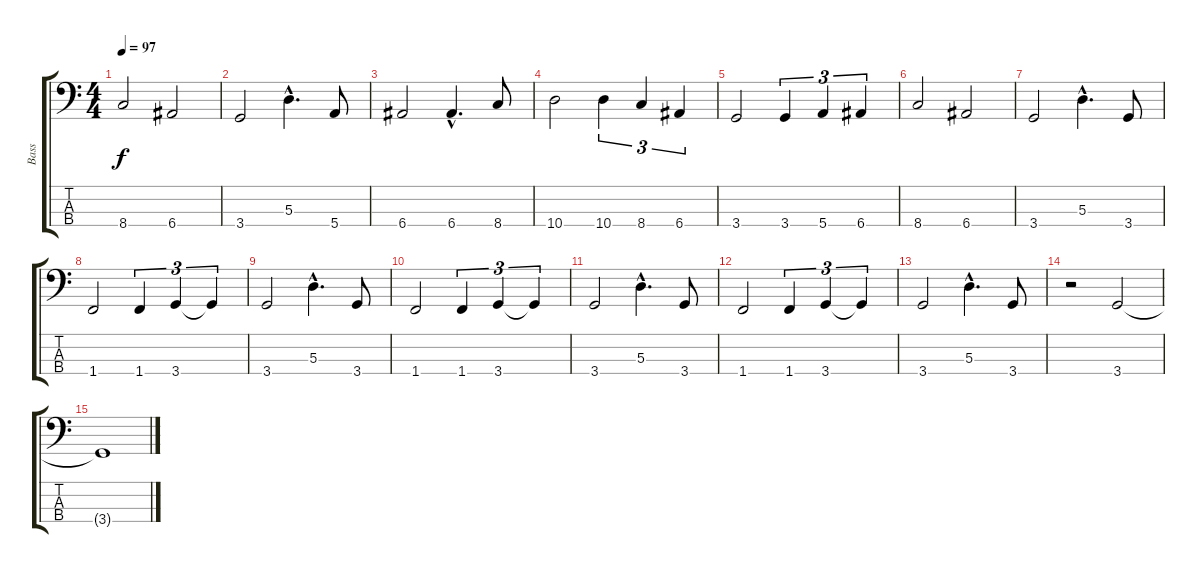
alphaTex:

\track ("Bass" "Bass") {instrument electricbasspick}
\staff {score tabs}
\tuning (G2 D2 A1 E1) {hide}
\ts (4 4)
\tempo 97
\clef f4
\ks c
8.4.2{dy f} 6.4.2 |
3.4.2 5.3{hac}.4{d} 5.4.8 |
6.4.2 6.4{hac}.4{d} 8.4.8 |
10.4.2 10.4.4{tu (3 2)} 8.4.4{tu (3 2)} 6.4.4{tu (3 2)} |
3.4.2 3.4.4{tu (3 2)} 5.4.4{tu (3 2)} 6.4.4{tu (3 2)} |
8.4.2 6.4.2 |
3.4.2{volume 0} 5.3{hac}.4{d} 3.4.8 |
1.4.2 1.4.4{tu (3 2)} 3.4.4{tu (3 2)} 3.4{t}.4{tu (3 2)} |
3.4.2 5.3{hac}.4{d} 3.4.8 |
1.4.2 1.4.4{tu (3 2)} 3.4.4{tu (3 2)} 3.4{t}.4{tu (3 2)} |
3.4.2 5.3{hac}.4{d} 3.4.8 |
1.4.2 1.4.4{tu (3 2)} 3.4.4{tu (3 2)} 3.4{t}.4{tu (3 2)} |
3.4.2 5.3{hac}.4{d} 3.4.8 |
r.2{volume 16} 3.4.2 |
3.4{t}.1
